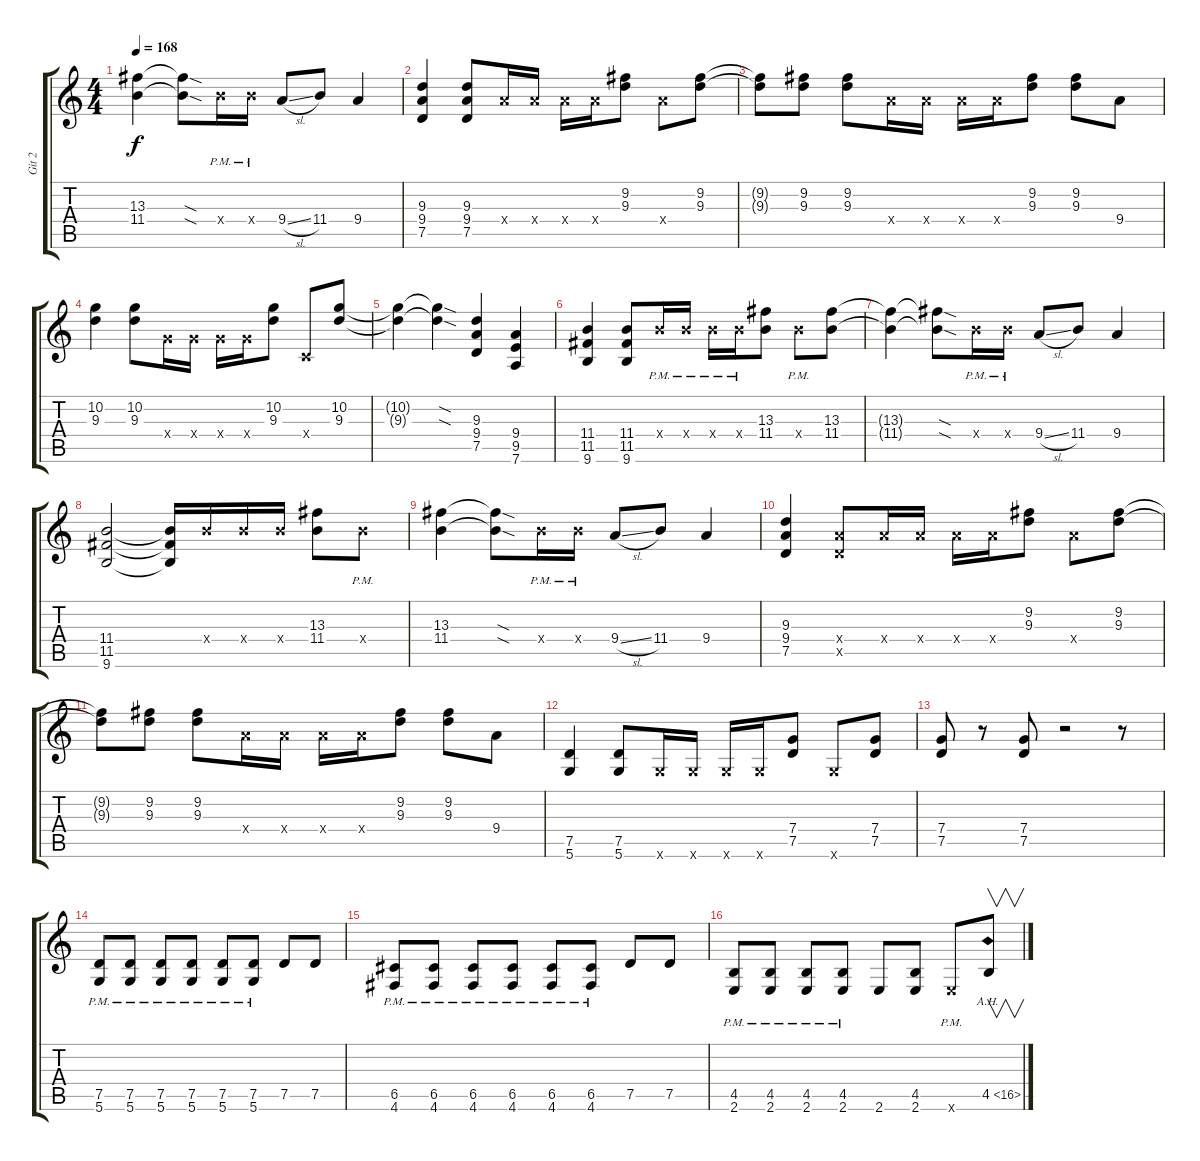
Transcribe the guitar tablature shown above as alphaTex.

\track ("Git 2" "Git 2") {instrument overdrivenguitar}
\staff {score tabs}
\tuning (D4 A3 F3 C3 G2 D2) {hide}
\ts (4 4)
\tempo 168
\clef g2
\ks c
(13.3 11.4).4{dy f} (13.3{sod t} 11.4{sod t}).8 11.4{pm x}.16 11.4{pm x}.16 9.4{sl}.8 11.4.8 9.4.4 |
(9.3 9.4 7.5).4 (9.3 9.4 7.5).8 9.4{x}.16 9.4{x}.16 9.4{x}.16 9.4{x}.16 (9.2 9.3).8 9.4{x}.8 (9.2 9.3).8 |
(9.2{t} 9.3{t}).8 (9.2 9.3).8 (9.2 9.3).8 9.4{x}.16 9.4{x}.16 9.4{x}.16 9.4{x}.16 (9.2 9.3).8 (9.2 9.3).8 9.4.8 |
(10.2 9.3).4 (10.2 9.3).8 7.4{x}.16 7.4{x}.16 7.4{x}.16 7.4{x}.16 (10.2 9.3).8 0.4{x}.8 (10.2 9.3).8 |
(10.2{t} 9.3{t}).4 (10.2{sod t} 9.3{sod t}).4 (9.3 9.4 7.5).4 (9.4 9.5 7.6).4 |
(11.4 11.5 9.6).4 (11.4 11.5 9.6).8 11.4{pm x}.16 11.4{pm x}.16 11.4{pm x}.16 11.4{pm x}.16 (13.3 11.4).8 11.4{pm x}.8 (13.3 11.4).8 |
(13.3{t} 11.4{t}).4 (13.3{sod t} 11.4{sod t}).8 11.4{pm x}.16 11.4{pm x}.16 9.4{sl}.8 11.4.8 9.4.4 |
(11.4 11.5 9.6).2 (11.4{t} 11.5{t} 9.6{t}).16 11.4{x}.16 11.4{x}.16 11.4{x}.16 (13.3 11.4).8 11.4{pm x}.8 |
(13.3 11.4).4 (13.3{sod t} 11.4{sod t}).8 11.4{pm x}.16 11.4{pm x}.16 9.4{sl}.8 11.4.8 9.4.4 |
(9.3 9.4 7.5).4 (9.4{x} 7.5{x}).8 9.4{x}.16 9.4{x}.16 9.4{x}.16 9.4{x}.16 (9.2 9.3).8 9.4{x}.8 (9.2 9.3).8 |
(9.2{t} 9.3{t}).8 (9.2 9.3).8 (9.2 9.3).8 9.4{x}.16 9.4{x}.16 9.4{x}.16 9.4{x}.16 (9.2 9.3).8 (9.2 9.3).8 9.4.8 |
(7.5 5.6).4 (7.5 5.6).8 5.6{x}.16 5.6{x}.16 5.6{x}.16 5.6{x}.16 (7.4 7.5).8 5.6{x}.8 (7.4 7.5).8 |
(7.4 7.5).8 r.8 (7.4 7.5).8 r.2 r.8 |
(7.5{pm} 5.6{pm}).8 (7.5{pm} 5.6{pm}).8 (7.5{pm} 5.6{pm}).8 (7.5{pm} 5.6{pm}).8 (7.5{pm} 5.6{pm}).8 (7.5{pm} 5.6{pm}).8 7.5.8 7.5.8 |
(6.5{pm} 4.6{pm}).8 (6.5{pm} 4.6{pm}).8 (6.5{pm} 4.6{pm}).8 (6.5{pm} 4.6{pm}).8 (6.5{pm} 4.6{pm}).8 (6.5{pm} 4.6{pm}).8 7.5.8 7.5.8 |
(4.5{pm} 2.6{pm}).8 (4.5{pm} 2.6{pm}).8 (4.5{pm} 2.6{pm}).8 (4.5{pm} 2.6{pm}).8 2.6.8 (4.5 2.6).8 2.6{pm x}.8 4.5{ah 12}.8{v}
